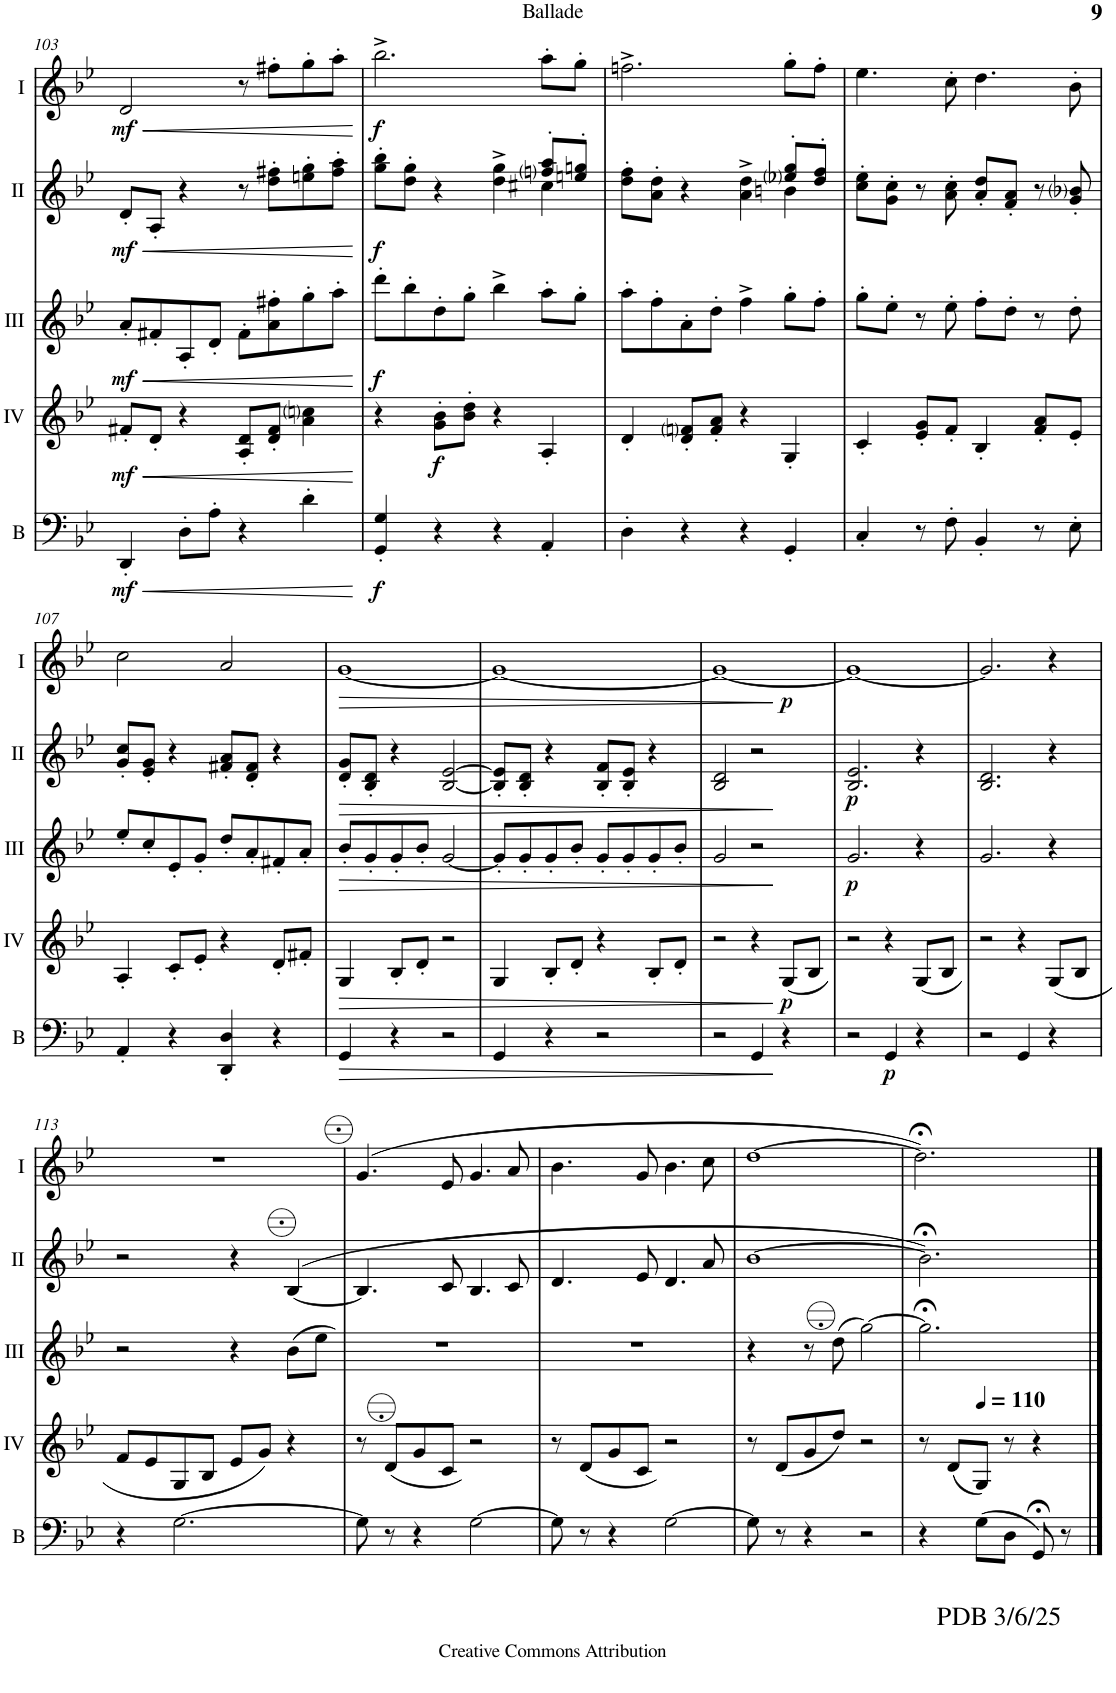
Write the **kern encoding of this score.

**kern	**dynam	**kern	**dynam	**kern	**dynam	**kern	**dynam	**kern	**dynam
*part5	*part5	*part4	*part4	*part3	*part3	*part2	*part2	*part1	*part1
*staff5	*staff5	*staff4	*staff4	*staff3	*staff3	*staff2	*staff2	*staff1	*staff1
*I"Bass	*	*I"Acc. 4	*	*I"Acc. 3	*	*I"Acc. 2	*	*I"Acc. 1	*
*I'B	*	*	*	*	*	*	*	*	*
!!LO:PB:g=z
*clefF4	*	*clefG2	*	*clefG2	*	*clefG2	*	*clefG2	*
*Trd7c12	*	*Trd7c12	*	*Trd7c12	*	*	*	*	*
*k[b-e-]	*	*k[b-e-]	*	*k[b-e-]	*	*k[b-e-]	*	*k[b-e-]	*
*M2/2	*	*M2/2	*	*M2/2	*	*M2/2	*	*M2/2	*
*met(c|)	*	*met(c|)	*	*met(c|)	*	*met(c|)	*	*met(c|)	*
=103	=103	=103	=103	=103	=103	=103	=103	=103	=103
!	!LO:HP:b	!	!LO:HP:b	!	!LO:HP:b	!	!LO:HP:b	!	!LO:HP:b
!	!LO:DY:n=1:b	!	!LO:DY:n=1:b	!	!LO:DY:n=1:b	!	!LO:DY:n=1:b	!	!LO:DY:n=1:b
4DD'/	< mf	8f#X'/L	< mf	8a'/L	< mf	8d'/L	< mf	2d/	< mf
.	.	8d'/J	.	8f#X'/	.	8A'/J	.	.	.
8D'\L	.	4r	.	8A'/	.	4r	.	.	.
8A'\J	.	.	.	8d'/J	.	.	.	.	.
4r	.	8A/' 8d/'L	.	8f#'\L	.	8r	.	8r	.
.	.	8d/' 8f#/'J	.	8a\' 8ff#X\'	.	8dd\' 8ff#X\'L	.	8ff#X'\L	.
4d'\	.	4a\ 4ccni\	.	8gg'\	.	8een\' 8gg\'	.	8gg'\	.
.	.	.	.	8aa'\J	.	8ff#\' 8aa\'J	.	8aa'\J	.
.	[	.	[	.	[	.	[	.	[
=104	=104	=104	=104	=104	=104	=104	=104	=104	=104
*	*	*	*	*	*	*^	*	*	*
!	!LO:DY:b	!	!	!	!LO:DY:b	!	!	!LO:DY:b	!	!LO:DY:b
4GG/' 4G/'	f	4r	.	8ddd'\L	f	8gg\' 8bb-\'L	2.ryy	f	2.bb-^\	f
.	.	.	.	8bb-'\	.	8dd\' 8gg\'J	.	.	.	.
!	!	!	!LO:DY:b	!	!	!	!	!	!	!
4r	.	8g\' 8b-\'L	f	8dd'\	.	4r	.	.	.	.
.	.	8b-\' 8dd\'J	.	8gg'\J	.	.	.	.	.	.
4r	.	4r	.	4bb-^\	.	4dd\^ 4gg\^	.	.	.	.
4AA'/	.	4A'/	.	8aa'\L	.	8ffni/' 8aa/'L	4cc#X\	.	8aa'\L	.
.	.	.	.	8gg'\J	.	8een/' 8ggn/'J	.	.	8gg'\J	.
=105	=105	=105	=105	=105	=105	=105	=105	=105	=105	=105
4D'\	.	4d'/	.	8aa'\L	.	8dd\' 8ff\'L	2.ryy	.	2.ffn^\	.
.	.	.	.	8ff'\	.	8a\' 8dd\'J	.	.	.	.
4r	.	8d/' 8fni/'L	.	8a'\	.	4r	.	.	.	.
.	.	8f/' 8a/'J	.	8dd'\J	.	.	.	.	.	.
4r	.	4r	.	4ff^\	.	4a\^ 4dd\^	.	.	.	.
4GG'/	.	4G'/	.	8gg'\L	.	8ee-i/' 8gg/'L	4bn\	.	8gg'\L	.
.	.	.	.	8ff'\J	.	8dd/' 8ff/'J	.	.	8ff'\J	.
*	*	*	*	*	*	*v	*v	*	*	*
=106	=106	=106	=106	=106	=106	=106	=106	=106	=106
4C'/	.	4c'/	.	8gg'\L	.	8cc\' 8ee-\'L	.	4.ee-\	.
.	.	.	.	8ee-'\J	.	8g\' 8cc\'J	.	.	.
8r	.	8e-/' 8g/'L	.	8r	.	8r	.	.	.
8F'\	.	8f'/J	.	8ee-'\	.	8a\' 8cc\'	.	8cc'\	.
4BB-'/	.	4B-'/	.	8ff'\L	.	8a/' 8dd/'L	.	4.dd\	.
.	.	.	.	8dd'\J	.	8f/' 8a/'J	.	.	.
8r	.	8f/' 8a/'L	.	8r	.	8r	.	.	.
8E-'\	.	8e-'/J	.	8dd'\	.	8g/' 8b-i/'	.	8b-'\	.
!!LO:LB:g=z
=107	=107	=107	=107	=107	=107	=107	=107	=107	=107
4AA'/	.	4A'/	.	8ee-'/L	.	8g/' 8cc/'L	.	2cc\	.
.	.	.	.	8cc'/	.	8e-/' 8g/'J	.	.	.
4r	.	8c'/L	.	8e-'/	.	4r	.	.	.
.	.	8e-'/J	.	8g'/J	.	.	.	.	.
4DD/' 4D/'	.	4r	.	8dd'/L	.	8f#X/' 8a/'L	.	2a/	.
.	.	.	.	8a'/	.	8d/' 8f#/'J	.	.	.
4r	.	8d'/L	.	8f#X'/	.	4r	.	.	.
.	.	8f#X'/J	.	8a'/J	.	.	.	.	.
=108	=108	=108	=108	=108	=108	=108	=108	=108	=108
!	!LO:HP:b	!	!LO:HP:b	!	!LO:HP:b	!	!LO:HP:b	!	!LO:HP:b
4GG/	>	4G/	>	8b-'/L	>	8d/' 8g/'L	>	[1g	>
.	.	.	.	8g'/	.	8B-/' 8d/'J	.	.	.
4r	.	8B-'/L	.	8g'/	.	4r	.	.	.
.	.	8d'/J	.	8b-'/J	.	.	.	.	.
2r	.	2r	.	[2g/	.	[2B-/ [2e-/	.	.	.
=109	=109	=109	=109	=109	=109	=109	=109	=109	=109
4GG/	.	4G/	.	8g'/L]	.	8B-/]' 8e-/]'L	.	1g_	.
.	.	.	.	8g'/	.	8B-/' 8d/'J	.	.	.
4r	.	8B-'/L	.	8g'/	.	4r	.	.	.
.	.	8d'/J	.	8b-'/J	.	.	.	.	.
2r	.	4r	.	8g'/L	.	8B-/' 8f/'L	.	.	.
.	.	.	.	8g'/	.	8B-/' 8e-/'J	.	.	.
.	.	8B-'/L	.	8g'/	.	4r	.	.	.
.	.	8d'/J	.	8b-'/J	.	.	.	.	.
=110	=110	=110	=110	=110	=110	=110	=110	=110	=110
*	*	*	*	*	*	*	*	*^	*
2r	.	2r	.	2g/	.	2B-/ 2d/	.	1g_	2.ryy	.
4GG/	.	4r	.	2r	.	2r	.	.	.	.
!	!	!	!	!	!	!	!	!	!	!LO:DY:b
4r	]	(8G/L	]	.	.	.	.	.	4ryy	p
.	.	8B-/J)	.	.	.	.	.	.	.	.
.	.	.	.	.	]	.	]	.	.	]
=111	=111	=111	=111	=111	=111	=111	=111	=111	=111	=111
!	!	!	!	!	!LO:DY:b	!	!LO:DY:b	!	!	!
*	*	*	*	*	*	*	*	*v	*v	*
2r	.	2r	.	2.g/	p	2.B-/ 2.e-/	p	1g_	.
!	!LO:DY:b	!	!	!	!	!	!	!	!
4GG/	p	4r	.	.	.	.	.	.	.
4r	.	(8G/L	.	4r	.	4r	.	.	.
.	.	8B-/J)	.	.	.	.	.	.	.
=112	=112	=112	=112	=112	=112	=112	=112	=112	=112
2r	.	2r	.	2.g/	.	2.B-/ 2.d/	.	2.g/]	.
4GG/	.	4r	.	.	.	.	.	.	.
4r	.	(8G/L	.	4r	.	4r	.	4r	.
.	.	8B-/J	.	.	.	.	.	.	.
!!LO:LB:g=z
=113	=113	=113	=113	=113	=113	=113	=113	=113	=113
4r	.	8f/L	.	2r	.	2r	.	1r	.
.	.	8e-/	.	.	.	.	.	.	.
[2.G\	.	8G/	.	.	.	.	.	.	.
.	.	8B-/J	.	.	.	.	.	.	.
.	.	8e-/L	.	4r	.	4r	.	.	.
.	.	8g/J)	.	.	.	.	.	.	.
.	.	4r	.	(8b-\L	.	([4B-/	.	.	.
.	.	.	.	8ee-\J)	.	.	.	.	.
=114	=114	=114	=114	=114	=114	=114	=114	=114	=114
8G\]	.	8r	.	1r	.	4.B-/]	.	(4.g/	.
8r	.	(8d/L	.	.	.	.	.	.	.
4r	.	8g/	.	.	.	.	.	.	.
.	.	8c/J)	.	.	.	8c/	.	8e-/	.
[2G\	.	2r	.	.	.	4.B-/	.	4.g/	.
.	.	.	.	.	.	8c/	.	8a/	.
=115	=115	=115	=115	=115	=115	=115	=115	=115	=115
8G\]	.	8r	.	1r	.	4.d/	.	4.b-\	.
8r	.	(8d/L	.	.	.	.	.	.	.
4r	.	8g/	.	.	.	.	.	.	.
.	.	8c/J)	.	.	.	8e-/	.	8g/	.
[2G\	.	2r	.	.	.	4.d/	.	4.b-\	.
.	.	.	.	.	.	8a/	.	8cc\	.
=116	=116	=116	=116	=116	=116	=116	=116	=116	=116
8G\]	.	8r	.	4r	.	[1b-	.	[1dd	.
8r	.	(8d/L	.	.	.	.	.	.	.
4r	.	8g/	.	8r	.	.	.	.	.
.	.	8dd/J)	.	(8dd\	.	.	.	.	.
2r	.	2r	.	[2gg\)	.	.	.	.	.
=117	=117	=117	=117	=117	=117	=117	=117	=117	=117
!	!	!	!	!	!	!	!	!LO:TX:b:t=PDB 3/6/25	!
!	!	!	!	!	!	!	!	!LO:TX:b:t=For more arrangements, check out www.de-bra.nl/arrangements.html	!
4r	.	8r	.	2.gg;<\]	.	2.b-;<\])	.	2.dd;<\])	.
.	.	(8d/L	.	.	.	.	.	.	.
*	*	*MM110	*	*	*	*	*	*	*
(8G\L	.	8G/J)	.	.	.	.	.	.	.
8D\J	.	8r	.	.	.	.	.	.	.
8GG;</)	.	4r	.	.	.	.	.	.	.
8r	.	.	.	.	.	.	.	.	.
==	==	==	==	==	==	==	==	==	==
*-	*-	*-	*-	*-	*-	*-	*-	*-	*-
